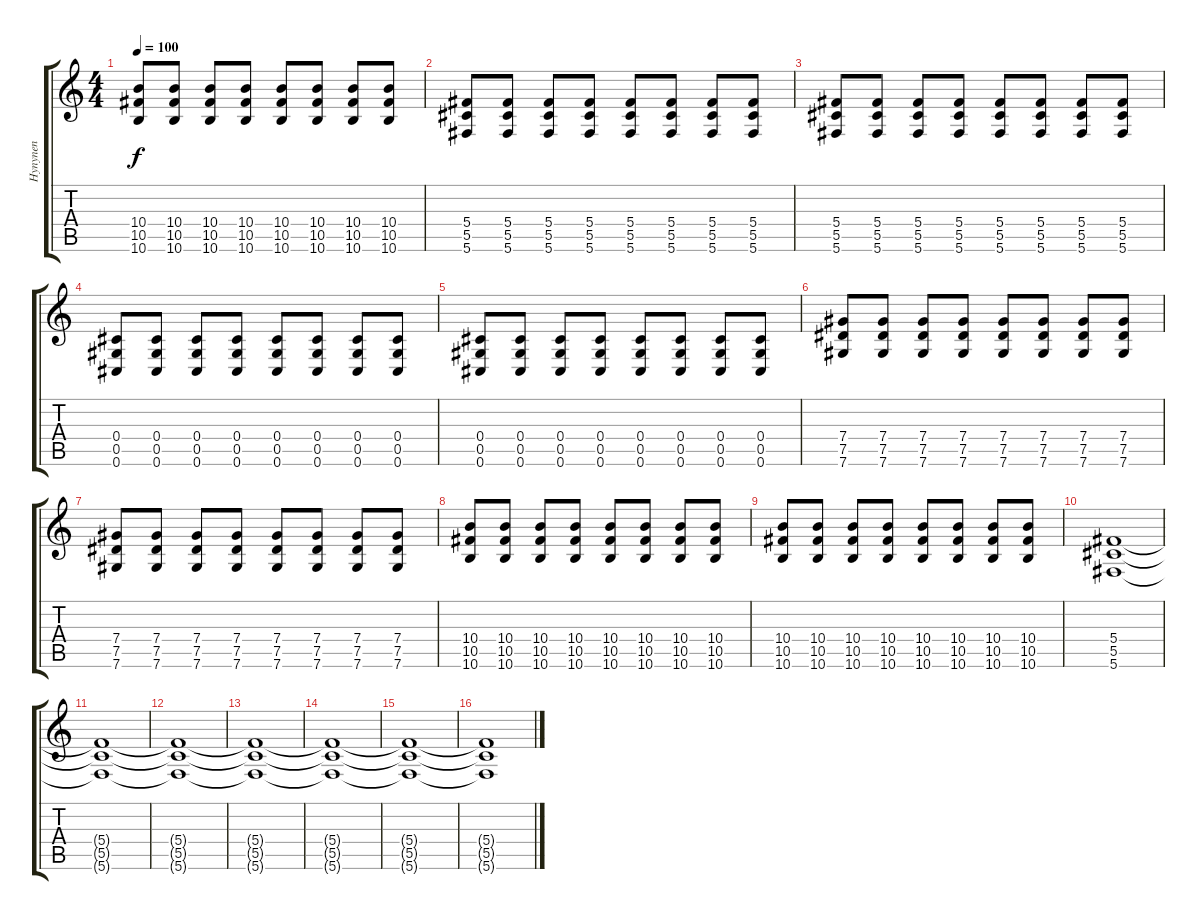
\track ("Hynynen" "Hynynen") {instrument distortionguitar}
\staff {score tabs}
\tuning (Eb4 Bb3 Gb3 Db3 Ab2 Db2) {hide}
\ts (4 4)
\tempo 100
\clef g2
\ks c
(10.4 10.5 10.6).8{dy f} (10.4 10.5 10.6).8 (10.4 10.5 10.6).8 (10.4 10.5 10.6).8 (10.4 10.5 10.6).8 (10.4 10.5 10.6).8 (10.4 10.5 10.6).8 (10.4 10.5 10.6).8 |
(5.4 5.5 5.6).8 (5.4 5.5 5.6).8 (5.4 5.5 5.6).8 (5.4 5.5 5.6).8 (5.4 5.5 5.6).8 (5.4 5.5 5.6).8 (5.4 5.5 5.6).8 (5.4 5.5 5.6).8 |
(5.4 5.5 5.6).8 (5.4 5.5 5.6).8 (5.4 5.5 5.6).8 (5.4 5.5 5.6).8 (5.4 5.5 5.6).8 (5.4 5.5 5.6).8 (5.4 5.5 5.6).8 (5.4 5.5 5.6).8 |
(0.4 0.5 0.6).8 (0.4 0.5 0.6).8 (0.4 0.5 0.6).8 (0.4 0.5 0.6).8 (0.4 0.5 0.6).8 (0.4 0.5 0.6).8 (0.4 0.5 0.6).8 (0.4 0.5 0.6).8 |
(0.4 0.5 0.6).8 (0.4 0.5 0.6).8 (0.4 0.5 0.6).8 (0.4 0.5 0.6).8 (0.4 0.5 0.6).8 (0.4 0.5 0.6).8 (0.4 0.5 0.6).8 (0.4 0.5 0.6).8 |
(7.4 7.5 7.6).8 (7.4 7.5 7.6).8 (7.4 7.5 7.6).8 (7.4 7.5 7.6).8 (7.4 7.5 7.6).8 (7.4 7.5 7.6).8 (7.4 7.5 7.6).8 (7.4 7.5 7.6).8 |
(7.4 7.5 7.6).8 (7.4 7.5 7.6).8 (7.4 7.5 7.6).8 (7.4 7.5 7.6).8 (7.4 7.5 7.6).8 (7.4 7.5 7.6).8 (7.4 7.5 7.6).8 (7.4 7.5 7.6).8 |
(10.4 10.5 10.6).8 (10.4 10.5 10.6).8 (10.4 10.5 10.6).8 (10.4 10.5 10.6).8 (10.4 10.5 10.6).8 (10.4 10.5 10.6).8 (10.4 10.5 10.6).8 (10.4 10.5 10.6).8 |
(10.4 10.5 10.6).8 (10.4 10.5 10.6).8 (10.4 10.5 10.6).8 (10.4 10.5 10.6).8 (10.4 10.5 10.6).8 (10.4 10.5 10.6).8 (10.4 10.5 10.6).8 (10.4 10.5 10.6).8 |
(5.4 5.5 5.6).1{volume 6} |
(5.4{t} 5.5{t} 5.6{t}).1 |
(5.4{t} 5.5{t} 5.6{t}).1 |
(5.4{t} 5.5{t} 5.6{t}).1 |
(5.4{t} 5.5{t} 5.6{t}).1{volume 2} |
(5.4{t} 5.5{t} 5.6{t}).1 |
(5.4{t} 5.5{t} 5.6{t}).1
